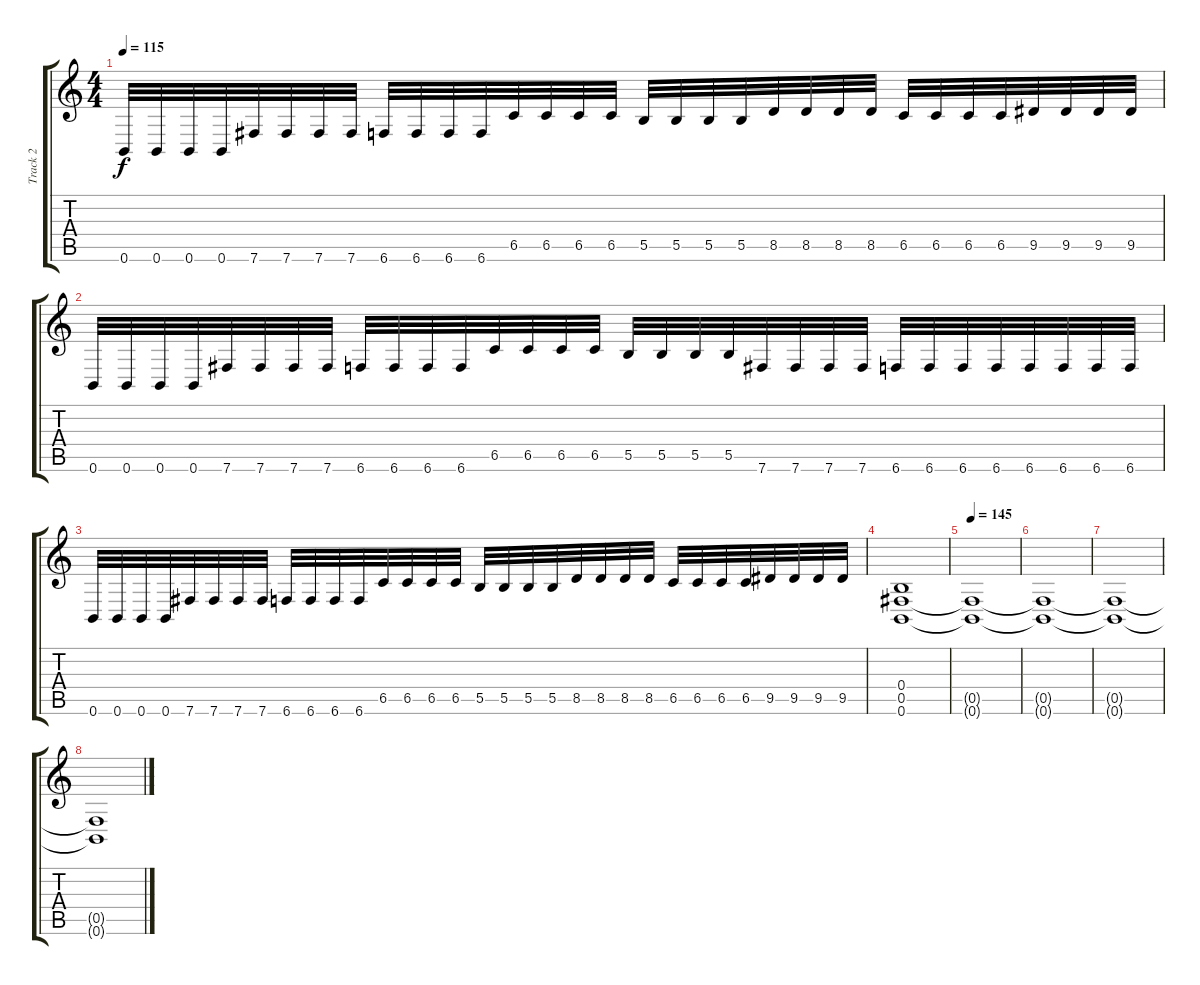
\track ("Track 2" "Track 2") {instrument distortionguitar}
\staff {score tabs}
\tuning (Db4 Ab3 E3 B2 Gb2 B1) {hide}
\ts (4 4)
\tempo 115
\clef g2
\ks c
0.6.32{dy f} 0.6.32 0.6.32 0.6.32 7.6.32 7.6.32 7.6.32 7.6.32 6.6.32 6.6.32 6.6.32 6.6.32 6.5.32 6.5.32 6.5.32 6.5.32 5.5.32 5.5.32 5.5.32 5.5.32 8.5.32 8.5.32 8.5.32 8.5.32 6.5.32 6.5.32 6.5.32 6.5.32 9.5.32 9.5.32 9.5.32 9.5.32 |
0.6.32 0.6.32 0.6.32 0.6.32 7.6.32 7.6.32 7.6.32 7.6.32 6.6.32 6.6.32 6.6.32 6.6.32 6.5.32 6.5.32 6.5.32 6.5.32 5.5.32 5.5.32 5.5.32 5.5.32 7.6.32 7.6.32 7.6.32 7.6.32 6.6.32 6.6.32 6.6.32 6.6.32 6.6.32 6.6.32 6.6.32 6.6.32 |
0.6.32 0.6.32 0.6.32 0.6.32 7.6.32 7.6.32 7.6.32 7.6.32 6.6.32 6.6.32 6.6.32 6.6.32 6.5.32 6.5.32 6.5.32 6.5.32 5.5.32 5.5.32 5.5.32 5.5.32 8.5.32 8.5.32 8.5.32 8.5.32 6.5.32 6.5.32 6.5.32 6.5.32 9.5.32 9.5.32 9.5.32 9.5.32 |
(0.4 0.5 0.6).1 |
\tempo 145
(0.5{t} 0.6{t}).1 |
(0.5{t} 0.6{t}).1 |
(0.5{t} 0.6{t}).1 |
(0.5{t} 0.6{t}).1
